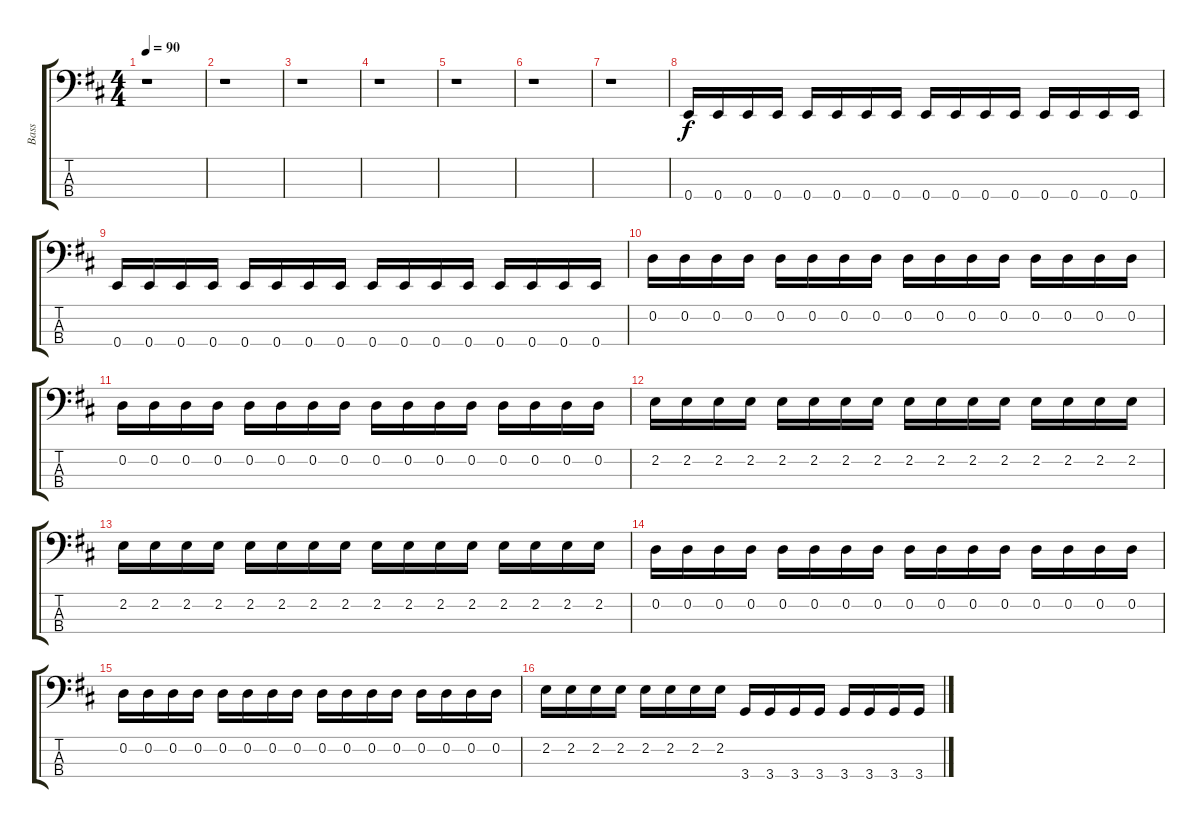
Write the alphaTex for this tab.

\track ("Bass" "Bass") {instrument electricbassfinger}
\staff {score tabs}
\tuning (G2 D2 A1 E1) {hide}
\ts (4 4)
\tempo 90
\clef f4
\ks d
r.1{dy f} |
r.1 |
r.1 |
r.1 |
r.1 |
r.1 |
r.1 |
0.4.16 0.4.16 0.4.16 0.4.16 0.4.16 0.4.16 0.4.16 0.4.16 0.4.16 0.4.16 0.4.16 0.4.16 0.4.16 0.4.16 0.4.16 0.4.16 |
0.4.16 0.4.16 0.4.16 0.4.16 0.4.16 0.4.16 0.4.16 0.4.16 0.4.16 0.4.16 0.4.16 0.4.16 0.4.16 0.4.16 0.4.16 0.4.16 |
0.2.16 0.2.16 0.2.16 0.2.16 0.2.16 0.2.16 0.2.16 0.2.16 0.2.16 0.2.16 0.2.16 0.2.16 0.2.16 0.2.16 0.2.16 0.2.16 |
0.2.16 0.2.16 0.2.16 0.2.16 0.2.16 0.2.16 0.2.16 0.2.16 0.2.16 0.2.16 0.2.16 0.2.16 0.2.16 0.2.16 0.2.16 0.2.16 |
2.2.16 2.2.16 2.2.16 2.2.16 2.2.16 2.2.16 2.2.16 2.2.16 2.2.16 2.2.16 2.2.16 2.2.16 2.2.16 2.2.16 2.2.16 2.2.16 |
2.2.16 2.2.16 2.2.16 2.2.16 2.2.16 2.2.16 2.2.16 2.2.16 2.2.16 2.2.16 2.2.16 2.2.16 2.2.16 2.2.16 2.2.16 2.2.16 |
0.2.16 0.2.16 0.2.16 0.2.16 0.2.16 0.2.16 0.2.16 0.2.16 0.2.16 0.2.16 0.2.16 0.2.16 0.2.16 0.2.16 0.2.16 0.2.16 |
0.2.16 0.2.16 0.2.16 0.2.16 0.2.16 0.2.16 0.2.16 0.2.16 0.2.16 0.2.16 0.2.16 0.2.16 0.2.16 0.2.16 0.2.16 0.2.16 |
2.2.16 2.2.16 2.2.16 2.2.16 2.2.16 2.2.16 2.2.16 2.2.16 3.4.16 3.4.16 3.4.16 3.4.16 3.4.16 3.4.16 3.4.16 3.4.16
